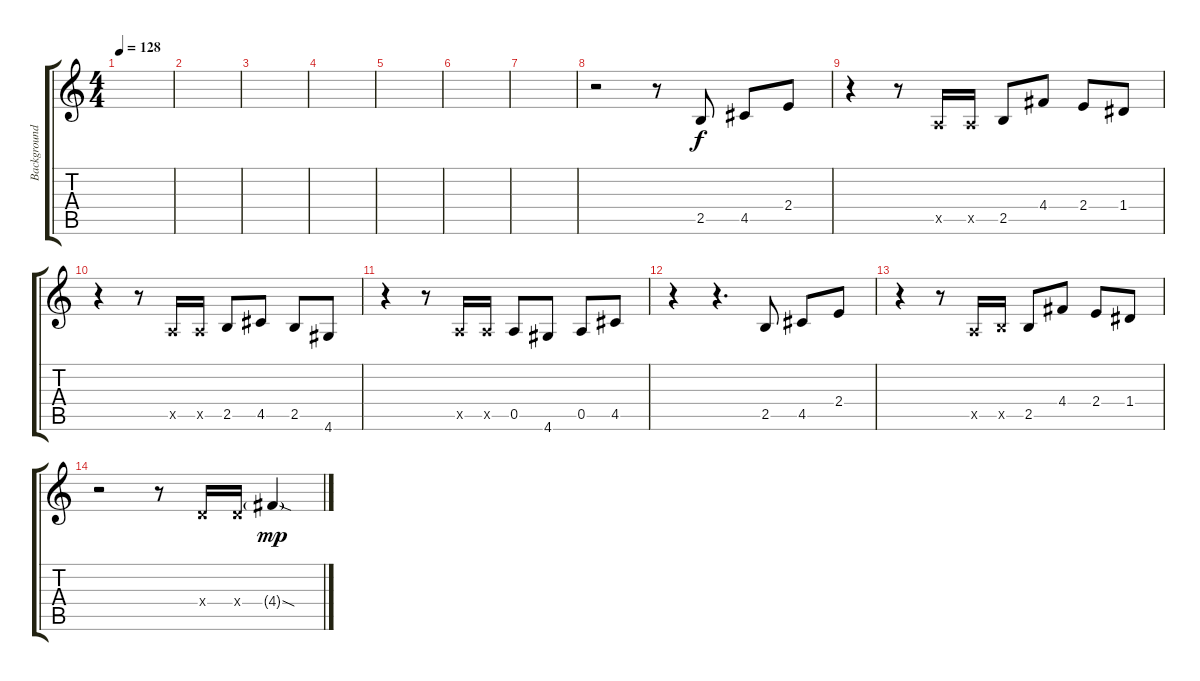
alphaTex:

\track ("Background Distotion" "Background") {instrument distortionguitar}
\staff {score tabs}
\tuning (E4 B3 G3 D3 A2 E2) {hide}
\ts (4 4)
\tempo 128
\clef g2
\ks c
|
|
|
|
|
|
|
r.2 r.8 2.5.8 4.5.8 2.4.8 |
r.4 r.8 0.5{x}.16 0.5{x}.16 2.5.8 4.4.8 2.4.8 1.4.8 |
r.4 r.8 0.5{x}.16 0.5{x}.16 2.5.8 4.5.8 2.5.8 4.6.8 |
r.4 r.8 0.5{x}.16 0.5{x}.16 0.5.8 4.6.8 0.5.8 4.5.8 |
r.4 r.4{d} 2.5.8 4.5.8 2.4.8 |
r.4 r.8 0.5{x}.16 2.5{x}.16 2.5.8 4.4.8 2.4.8 1.4.8 |
r.2 r.8 0.4{x}.16 0.4{x}.16 4.4{sod g}.4{dy mp}
